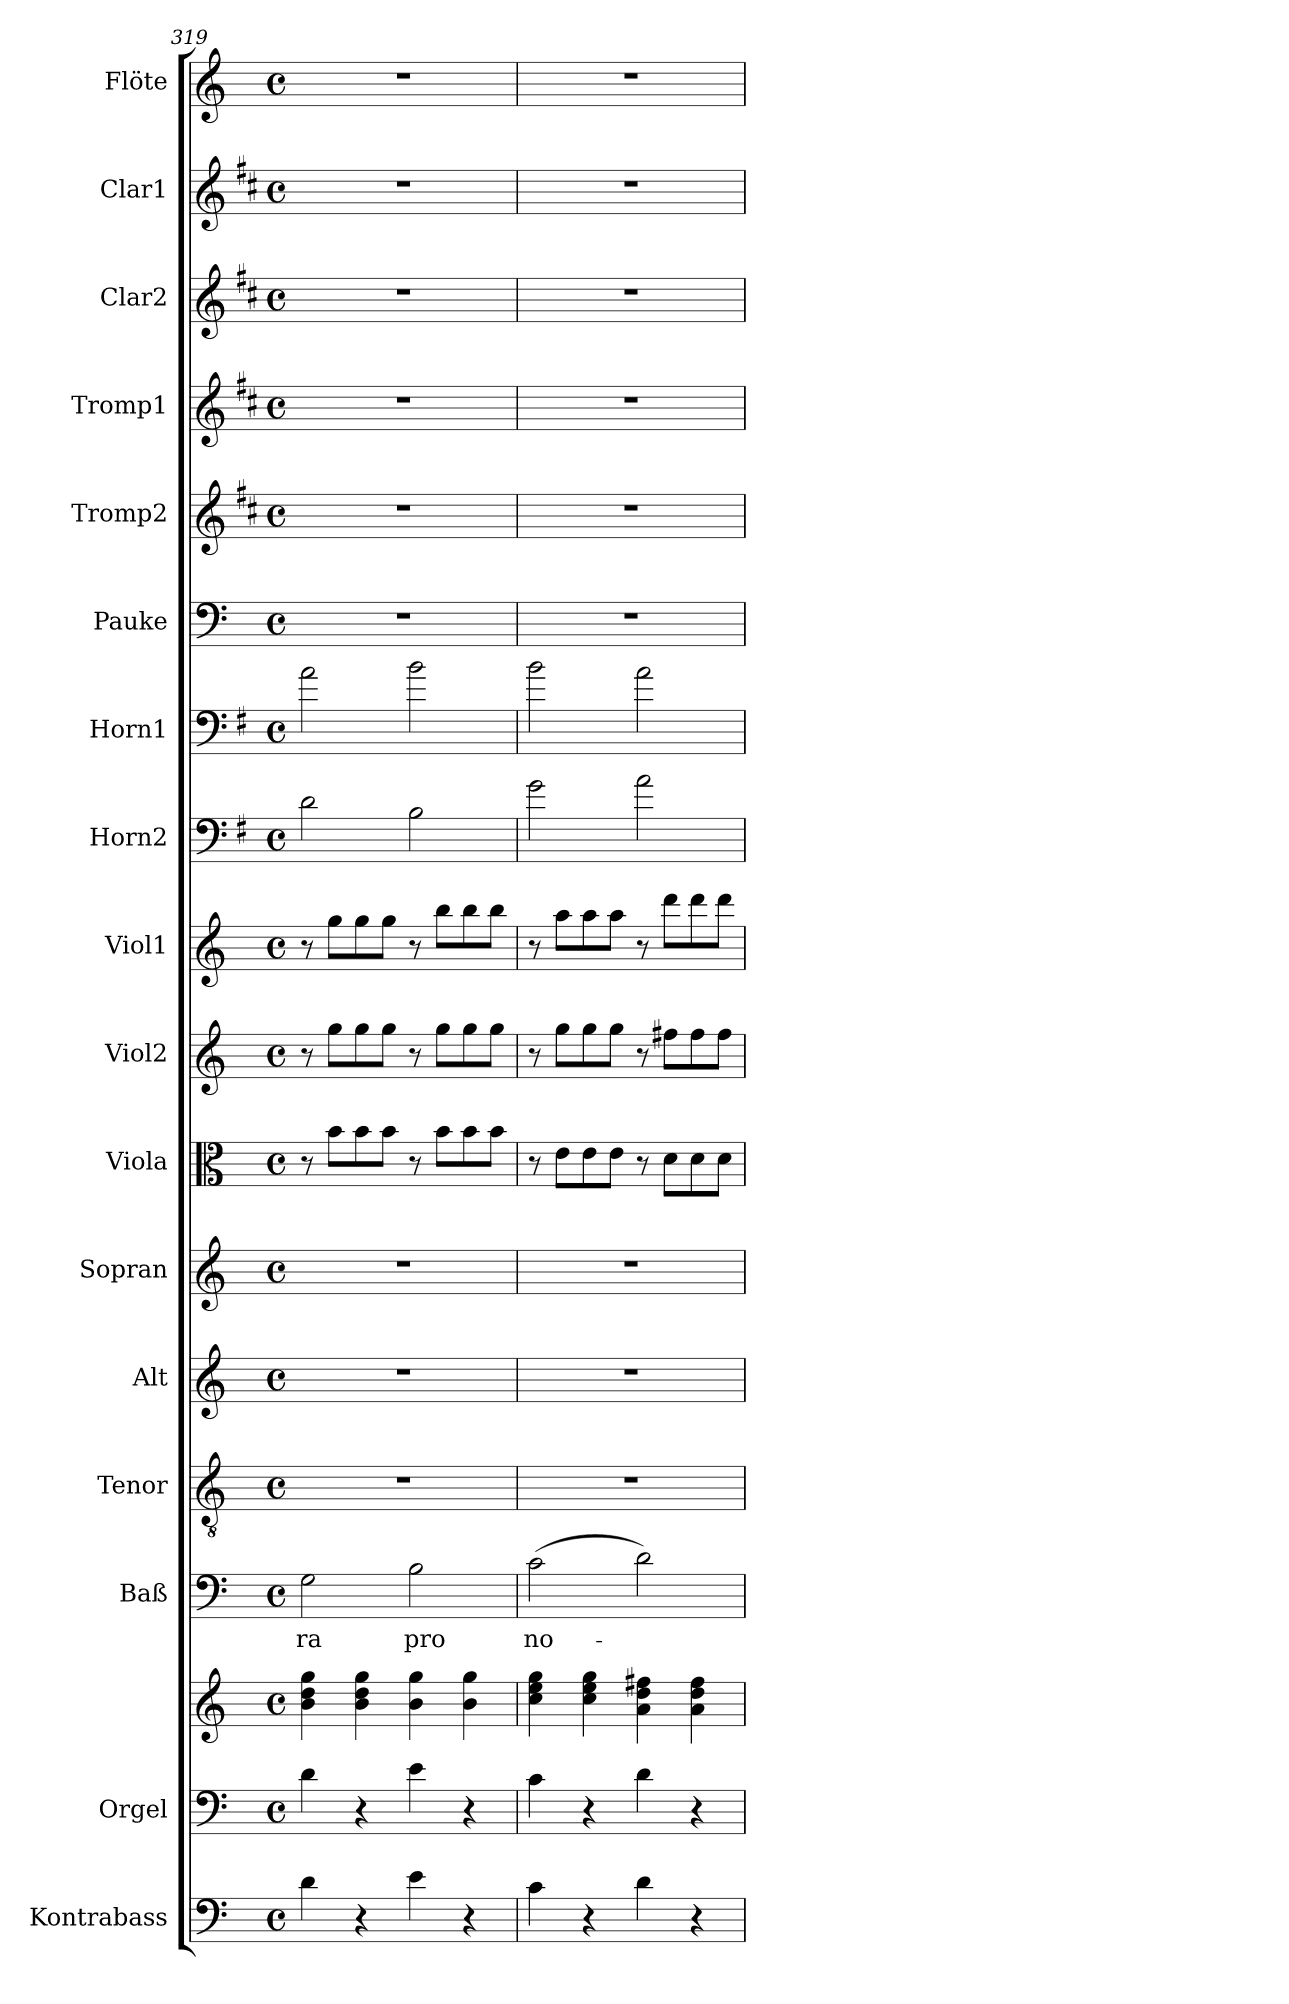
**kern	**kern	**kern	**kern	**text	**kern	**kern	**kern	**kern	**kern	**kern	**kern	**kern	**kern	**kern	**kern	**kern	**kern	**kern
*part17	*part16	*part16	*part15	*part15	*part14	*part13	*part12	*part11	*part10	*part9	*part8	*part7	*part6	*part5	*part4	*part3	*part2	*part1
*staff18	*staff17	*staff16	*staff15	*staff15	*staff14	*staff13	*staff12	*staff11	*staff10	*staff9	*staff8	*staff7	*staff6	*staff5	*staff4	*staff3	*staff2	*staff1
*I"Kontrabass	*I"Orgel	*	*I"Baß	*	*I"Tenor	*I"Alt	*I"Sopran	*I"Viola	*I"Viol2	*I"Viol1	*I"Horn2	*I"Horn1	*I"Pauke	*I"Tromp2	*I"Tromp1	*I"Clar2	*I"Clar1	*I"Flöte
*I'Kb	*	*	*I'B	*	*I'T	*I'A	*I'S	*I'Vla	*I'Vl2	*I'Vl1	*I'Hr2	*I'Hr1	*I'Pk	*I'Tr2	*I'Tr1	*I'Cl2	*I'Cl1	*I'Fl
*clefF4	*clefF4	*clefG2	*clefF4	*	*clefGv2	*clefG2	*clefG2	*clefC3	*clefG2	*clefG2	*clefF4	*clefF4	*clefF4	*clefG2	*clefG2	*clefG2	*clefG2	*clefG2
*ITrd7c12	*	*	*	*	*	*	*	*	*	*	*ITrd4c7	*ITrd4c7	*	*ITrd1c2	*ITrd1c2	*ITrd1c2	*ITrd1c2	*
*k[]	*k[]	*k[]	*k[]	*	*k[]	*k[]	*k[]	*k[]	*k[]	*k[]	*k[]	*k[]	*k[]	*k[]	*k[]	*k[]	*k[]	*k[]
*C:	*C:	*C:	*C:	*	*C:	*C:	*C:	*C:	*C:	*C:	*C:	*C:	*C:	*C:	*C:	*C:	*C:	*C:
*M4/4	*M4/4	*M4/4	*M4/4	*	*M4/4	*M4/4	*M4/4	*M4/4	*M4/4	*M4/4	*M4/4	*M4/4	*M4/4	*M4/4	*M4/4	*M4/4	*M4/4	*M4/4
*met(c)	*met(c)	*met(c)	*met(c)	*	*met(c)	*met(c)	*met(c)	*met(c)	*met(c)	*met(c)	*met(c)	*met(c)	*met(c)	*met(c)	*met(c)	*met(c)	*met(c)	*met(c)
=319	=319	=319	=319	=319	=319	=319	=319	=319	=319	=319	=319	=319	=319	=319	=319	=319	=319	=319
!	!	!	!	!LO:LY:b	!	!	!	!	!	!	!	!	!	!	!	!	!	!
4D\	4d\	4b\ 4dd\ 4gg\	2G\	-ra	1r	1r	1r	8r	8r	8r	2G\	2d\	1r	1r	1r	1r	1r	1r
.	.	.	.	.	.	.	.	8b\L	8gg\L	8gg\L	.	.	.	.	.	.	.	.
4r	4r	4b\ 4dd\ 4gg\	.	.	.	.	.	8b\	8gg\	8gg\	.	.	.	.	.	.	.	.
.	.	.	.	.	.	.	.	8b\J	8gg\J	8gg\J	.	.	.	.	.	.	.	.
!	!	!	!	!LO:LY:b	!	!	!	!	!	!	!	!	!	!	!	!	!	!
4E\	4e\	4b\ 4gg\	2B\	pro	.	.	.	8r	8r	8r	2E\	2e\	.	.	.	.	.	.
.	.	.	.	.	.	.	.	8b\L	8gg\L	8bb\L	.	.	.	.	.	.	.	.
4r	4r	4b\ 4gg\	.	.	.	.	.	8b\	8gg\	8bb\	.	.	.	.	.	.	.	.
.	.	.	.	.	.	.	.	8b\J	8gg\J	8bb\J	.	.	.	.	.	.	.	.
=320	=320	=320	=320	=320	=320	=320	=320	=320	=320	=320	=320	=320	=320	=320	=320	=320	=320	=320
!	!	!	!	!LO:LY:b	!	!	!	!	!	!	!	!	!	!	!	!	!	!
4C\	4c\	4cc\ 4ee\ 4gg\	(>2c\	no-	1r	1r	1r	8r	8r	8r	2c\	2e\	1r	1r	1r	1r	1r	1r
.	.	.	.	.	.	.	.	8e\L	8gg\L	8aa\L	.	.	.	.	.	.	.	.
4r	4r	4cc\ 4ee\ 4gg\	.	.	.	.	.	8e\	8gg\	8aa\	.	.	.	.	.	.	.	.
.	.	.	.	.	.	.	.	8e\J	8gg\J	8aa\J	.	.	.	.	.	.	.	.
4D\	4d\	4a\ 4dd\ 4ff#X\	2d\)	.	.	.	.	8r	8r	8r	2d\	2d\	.	.	.	.	.	.
.	.	.	.	.	.	.	.	8d\L	8ff#X\L	8ddd\L	.	.	.	.	.	.	.	.
4r	4r	4a\ 4dd\ 4ff#\	.	.	.	.	.	8d\	8ff#\	8ddd\	.	.	.	.	.	.	.	.
.	.	.	.	.	.	.	.	8d\J	8ff#\J	8ddd\J	.	.	.	.	.	.	.	.
=	=	=	=	=	=	=	=	=	=	=	=	=	=	=	=	=	=	=
*-	*-	*-	*-	*-	*-	*-	*-	*-	*-	*-	*-	*-	*-	*-	*-	*-	*-	*-
